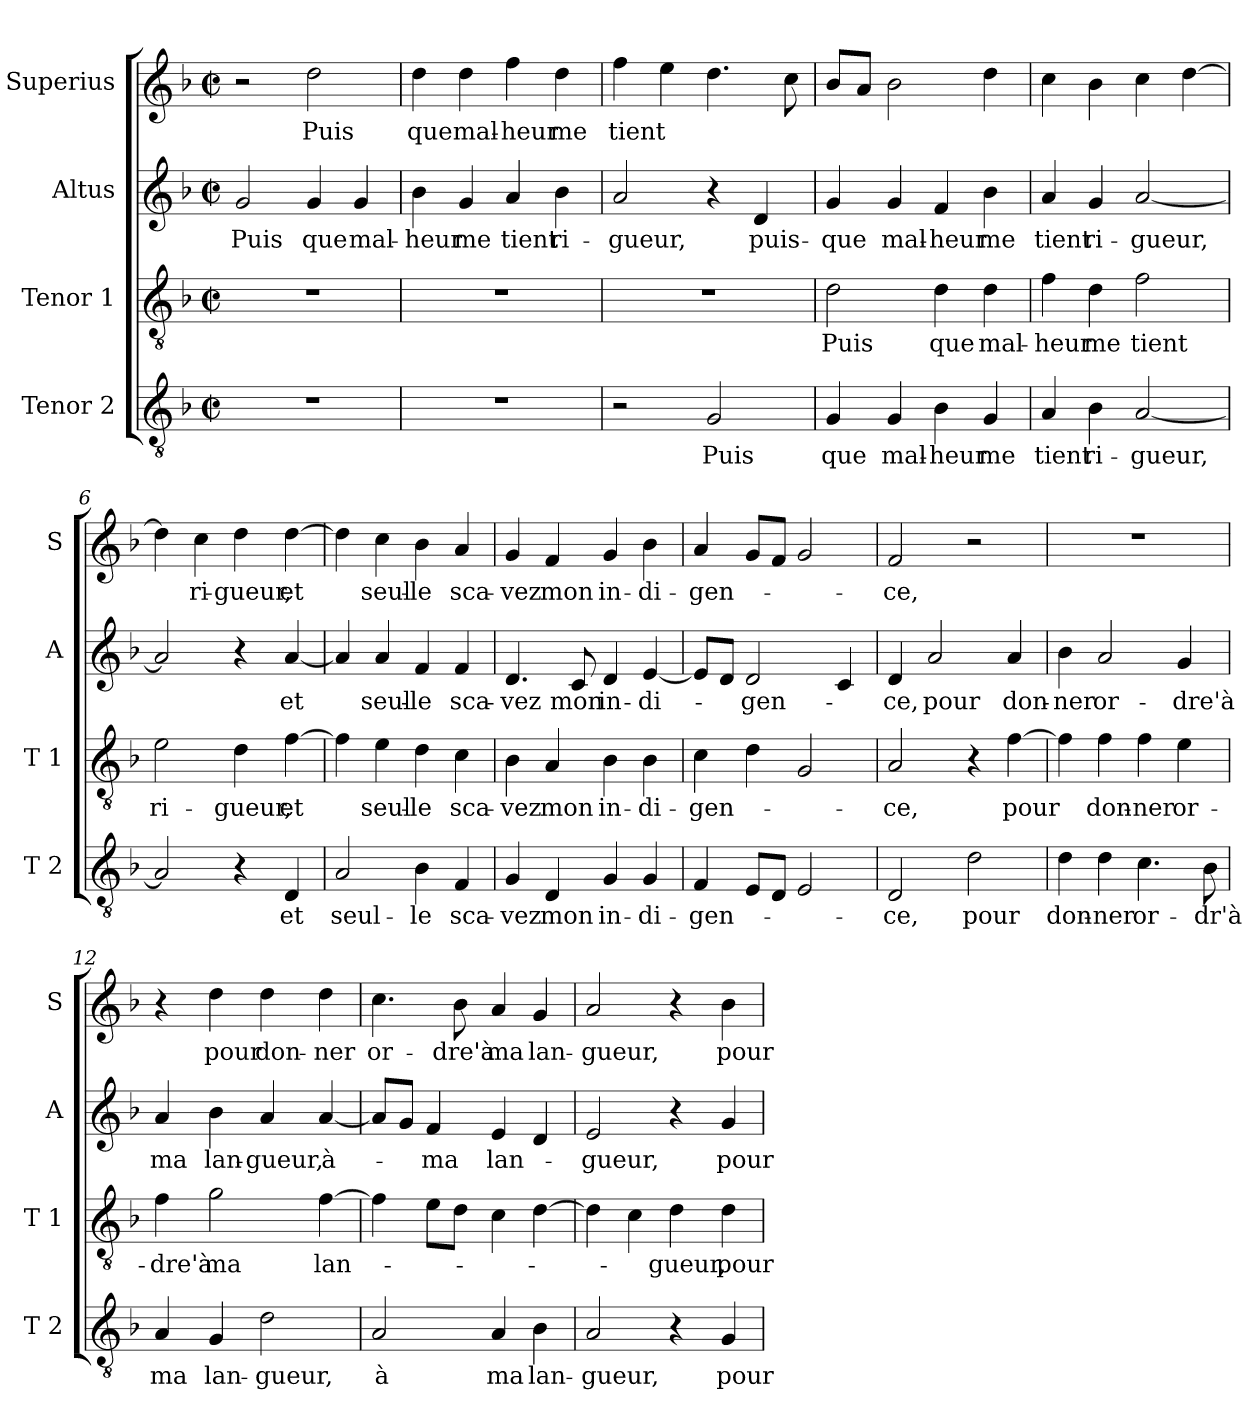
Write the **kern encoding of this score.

**kern	**text	**kern	**text	**kern	**text	**kern	**text
*part4	*part4	*part3	*part3	*part2	*part2	*part1	*part1
*staff4	*staff4	*staff3	*staff3	*staff2	*staff2	*staff1	*staff1
*I"Tenor 2	*	*I"Tenor 1	*	*I"Altus	*	*I"Superius	*
*I'T 2	*	*I'T 1	*	*I'A	*	*I'S	*
*clefGv2	*	*clefGv2	*	*clefG2	*	*clefG2	*
*k[b-]	*	*k[b-]	*	*k[b-]	*	*k[b-]	*
*F:	*	*F:	*	*F:	*	*F:	*
*M2/2	*	*M2/2	*	*M2/2	*	*M2/2	*
*met(c|)	*	*met(c|)	*	*met(c|)	*	*met(c|)	*
=1	=1	=1	=1	=1	=1	=1	=1
1r	.	1r	.	2g/	Puis	2r	.
.	.	.	.	4g/	que	2dd\	Puis
.	.	.	.	4g/	mal-	.	.
=2	=2	=2	=2	=2	=2	=2	=2
1r	.	1r	.	4b-\	-heur	4dd\	que
.	.	.	.	4g/	me	4dd\	mal-
.	.	.	.	4a/	tient	4ff\	-heur
.	.	.	.	4b-\	ri-	4dd\	me
=3	=3	=3	=3	=3	=3	=3	=3
2r	.	1r	.	2a/	-gueur,	4ff\	tient
.	.	.	.	.	.	4ee\	.
2G/	Puis	.	.	4r	.	4.dd\	.
.	.	.	.	4d/	puis-	.	.
.	.	.	.	.	.	8cc\	.
=4	=4	=4	=4	=4	=4	=4	=4
4G/	que	2d\	Puis	4g/	-que	8b-/L	.
.	.	.	.	.	.	8a/J	.
4G/	mal-	.	.	4g/	mal-	2b-\	.
4B-\	-heur	4d\	que	4f/	-heur	.	.
4G/	me	4d\	mal-	4b-\	me	4dd\	.
=5	=5	=5	=5	=5	=5	=5	=5
4A/	tient	4f\	-heur	4a/	tient	4cc\	.
4B-\	ri-	4d\	me	4g/	ri-	4b-\	.
[2A/	-gueur,	2f\	tient	[2a/	-gueur,	4cc\	.
.	.	.	.	.	.	[4dd\	.
!!LO:LB:g=z
=6	=6	=6	=6	=6	=6	=6	=6
2A/]	.	2e\	ri-	2a/]	.	4dd\]	.
.	.	.	.	.	.	4cc\	ri-
4r	.	4d\	-gueur,	4r	.	4dd\	-gueur,
4D/	et	[4f\	et	[4a/	et	[4dd\	et
=7	=7	=7	=7	=7	=7	=7	=7
2A/	seul-	4f\]	.	4a/]	.	4dd\]	.
.	.	4e\	seul-	4a/	seul-	4cc\	seul-
4B-\	-le	4d\	-le	4f/	-le	4b-\	-le
4F/	sca-	4c\	sca-	4f/	sca-	4a/	sca-
=8	=8	=8	=8	=8	=8	=8	=8
4G/	-vez	4B-\	-vez	4.d/	-vez	4g/	-vez
4D/	mon	4A/	mon	.	.	4f/	mon
.	.	.	.	8c/	mon	.	.
4G/	in-	4B-\	in-	4d/	in-	4g/	in-
4G/	-di-	4B-\	-di-	[4e/	-di-	4b-\	-di-
=9	=9	=9	=9	=9	=9	=9	=9
4F/	-gen-	4c\	-gen-	8e/L]	.	4a/	-gen-
.	.	.	.	8d/J	.	.	.
8E/L	.	4d\	.	2d/	-gen-	8g/L	.
8D/J	.	.	.	.	.	8f/J	.
2E/	.	2G/	.	.	.	2g/	.
.	.	.	.	4c/	.	.	.
=10	=10	=10	=10	=10	=10	=10	=10
2D/	-ce,	2A/	-ce,	4d/	-ce,	2f/	-ce,
.	.	.	.	2a/	pour	.	.
2d\	pour	4r	.	.	.	2r	.
.	.	[4f\	pour	4a/	don-	.	.
!!LO:LB:g=z
=11	=11	=11	=11	=11	=11	=11	=11
4d\	don-	4f\]	.	4b-\	-ner	1r	.
4d\	-ner	4f\	don-	2a/	or-	.	.
4.c\	or-	4f\	-ner	.	.	.	.
.	.	4e\	or-	4g/	-dre'à	.	.
8B-\	-dr'à	.	.	.	.	.	.
=12	=12	=12	=12	=12	=12	=12	=12
4A/	ma	4f\	-dre'à	4a/	ma	4r	.
4G/	lan-	2g\	ma	4b-\	lan-	4dd\	pour
2d\	-gueur,	.	.	4a/	-gueur,	4dd\	don-
.	.	[4f\	lan-	[4a/	à-	4dd\	-ner
=13	=13	=13	=13	=13	=13	=13	=13
2A/	à	4f\]	.	8a/L]	.	4.cc\	or-
.	.	.	.	8g/J	.	.	.
.	.	8e\L	.	4f/	-ma	.	.
.	.	8d\J	.	.	.	8b-\	-dre'à
4A/	ma	4c\	.	4e/	lan-	4a/	ma
4B-\	lan-	[4d\	.	4d/	.	4g/	lan-
=14	=14	=14	=14	=14	=14	=14	=14
2A/	-gueur,	4d\]	.	2e/	-gueur,	2a/	-gueur,
.	.	4c\	.	.	.	.	.
4r	.	4d\	-gueur,	4r	.	4r	.
4G/	pour	4d\	pour	4g/	pour	4b-\	pour
=	=	=	=	=	=	=	=
*-	*-	*-	*-	*-	*-	*-	*-
